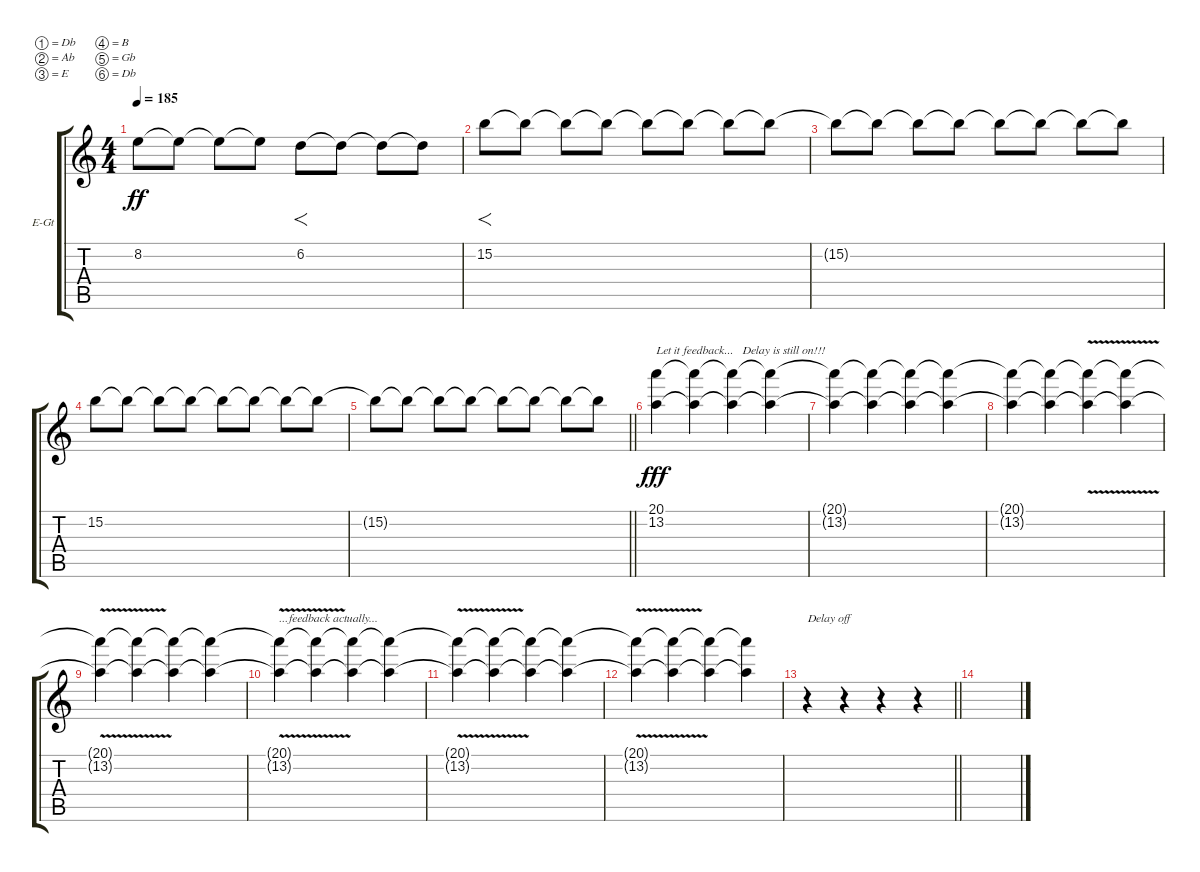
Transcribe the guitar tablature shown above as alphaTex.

\bracketExtendMode groupsimilarinstruments
\firstSystemTrackNameOrientation horizontal
\otherSystemsTrackNameOrientation horizontal
\track ("Gtr" "E-Gt") {instrument overdrivenguitar}
\staff {score tabs}
\tuning (Db4 Ab3 E3 B2 Gb2 Db2)
\ts (4 4)
\tempo 185
\clef g2
\ks c
8.2{t}.8{dy ff} 8.2{t}.8 8.2{t}.8 8.2{t}.8 6.2.8{f} 6.2{t}.8 6.2{t}.8 6.2{t}.8 |
15.2.8{f} 15.2{t}.8 15.2{t}.8 15.2{t}.8 15.2{t}.8 15.2{t}.8 15.2{t}.8 15.2{t}.8 |
15.2{t}.8 15.2{t}.8 15.2{t}.8 15.2{t}.8 15.2{t}.8 15.2{t}.8 15.2{t}.8 15.2{t}.8 |
15.2.8 15.2{t}.8 15.2{t}.8 15.2{t}.8 15.2{t}.8 15.2{t}.8 15.2{t}.8 15.2{t}.8 |
\barLineRight lightlight
15.2{t}.8 15.2{t}.8 15.2{t}.8 15.2{t}.8 15.2{t}.8 15.2{t}.8 15.2{t}.8 15.2{t}.8 |
\section ("" "")
(13.2 20.1).4{txt "Let it feedback...   Delay is still on!!!" dy fff} (13.2{t} 20.1{t}).4 (13.2{t} 20.1{t}).4 (13.2{t} 20.1{t}).4 |
(13.2{t} 20.1{t}).4 (13.2{t} 20.1{t}).4 (13.2{t} 20.1{t}).4 (13.2{t} 20.1{t}).4 |
(13.2{t} 20.1{t}).4 (13.2{t} 20.1{t}).4 (13.2{v t} 20.1{v t}).4 (13.2{t} 20.1{t}).4 |
(13.2{v t} 20.1{v t}).4 (13.2{t} 20.1{t}).4 (13.2{t} 20.1{t}).4 (13.2{t} 20.1{t}).4 |
(20.1{v t} 13.2{v t}).4{txt "...feedback actually..."} (20.1{t} 13.2{t}).4 (20.1{t} 13.2{t}).4 (20.1{t} 13.2{t}).4 |
(20.1{v t} 13.2{v t}).4 (20.1{t} 13.2{t}).4 (20.1{t} 13.2{t}).4 (20.1{t} 13.2{t}).4 |
(20.1{v t} 13.2{v t}).4 (20.1{t} 13.2{t}).4 (20.1{t} 13.2{t}).4 (20.1{t} 13.2{t}).4 |
\barLineRight lightlight
r.4{txt "Delay off"} r.4 r.4 r.4 |
\section ("" "")
